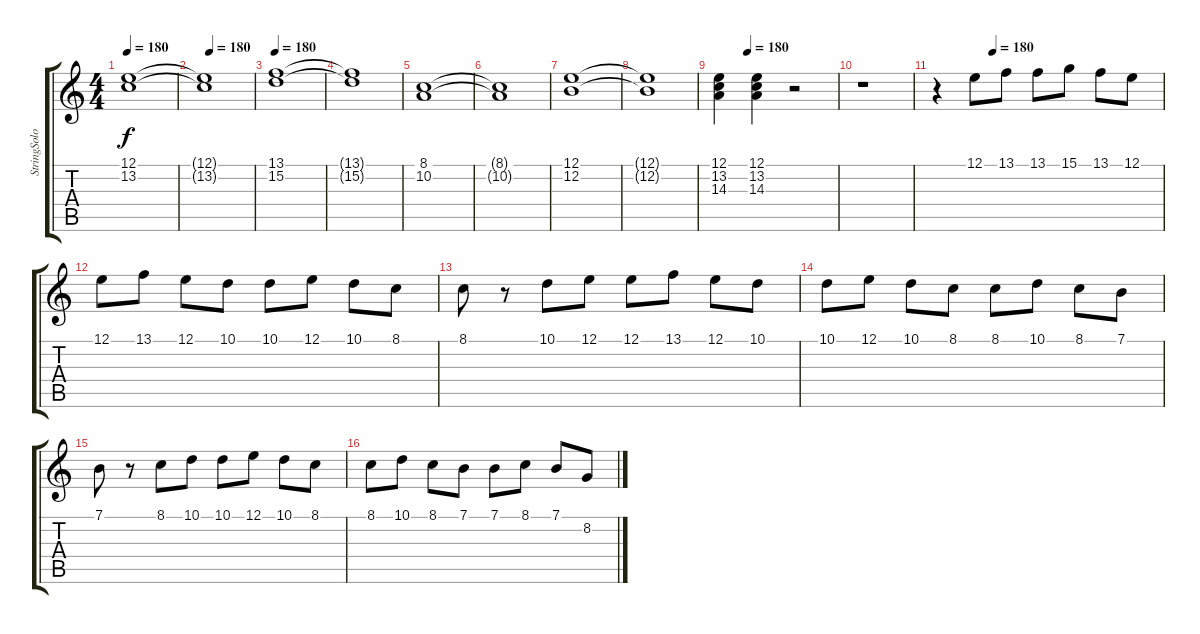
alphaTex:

\track ("StringSolo" "StringSolo") {instrument stringensemble1}
\staff {score tabs}
\tuning (E4 B3 G3 D3 A2 E2) {hide}
\ts (4 4)
\tempo 180
\clef g2
\ks c
(12.1 13.2).1{dy f} |
\tempo (180 0.125)
(12.1{t} 13.2{t}).1 |
\tempo 180
(13.1 15.2).1 |
(13.1{t} 15.2{t}).1 |
(8.1 10.2).1 |
(8.1{t} 10.2{t}).1 |
(12.1 12.2).1 |
(12.1{t} 12.2{t}).1 |
\tempo (180 0.25)
(12.1 13.2 14.3).4 (12.1 13.2 14.3).4 r.2 |
r.1 |
\tempo (180 0.25)
r.4 12.1.8 13.1.8 13.1.8 15.1.8 13.1.8 12.1.8 |
12.1.8 13.1.8 12.1.8 10.1.8 10.1.8 12.1.8 10.1.8 8.1.8 |
8.1.8 r.8 10.1.8 12.1.8 12.1.8 13.1.8 12.1.8 10.1.8 |
10.1.8 12.1.8 10.1.8 8.1.8 8.1.8 10.1.8 8.1.8 7.1.8 |
7.1.8 r.8 8.1.8 10.1.8 10.1.8 12.1.8 10.1.8 8.1.8 |
8.1.8 10.1.8 8.1.8 7.1.8 7.1.8 8.1.8 7.1.8 8.2.8
